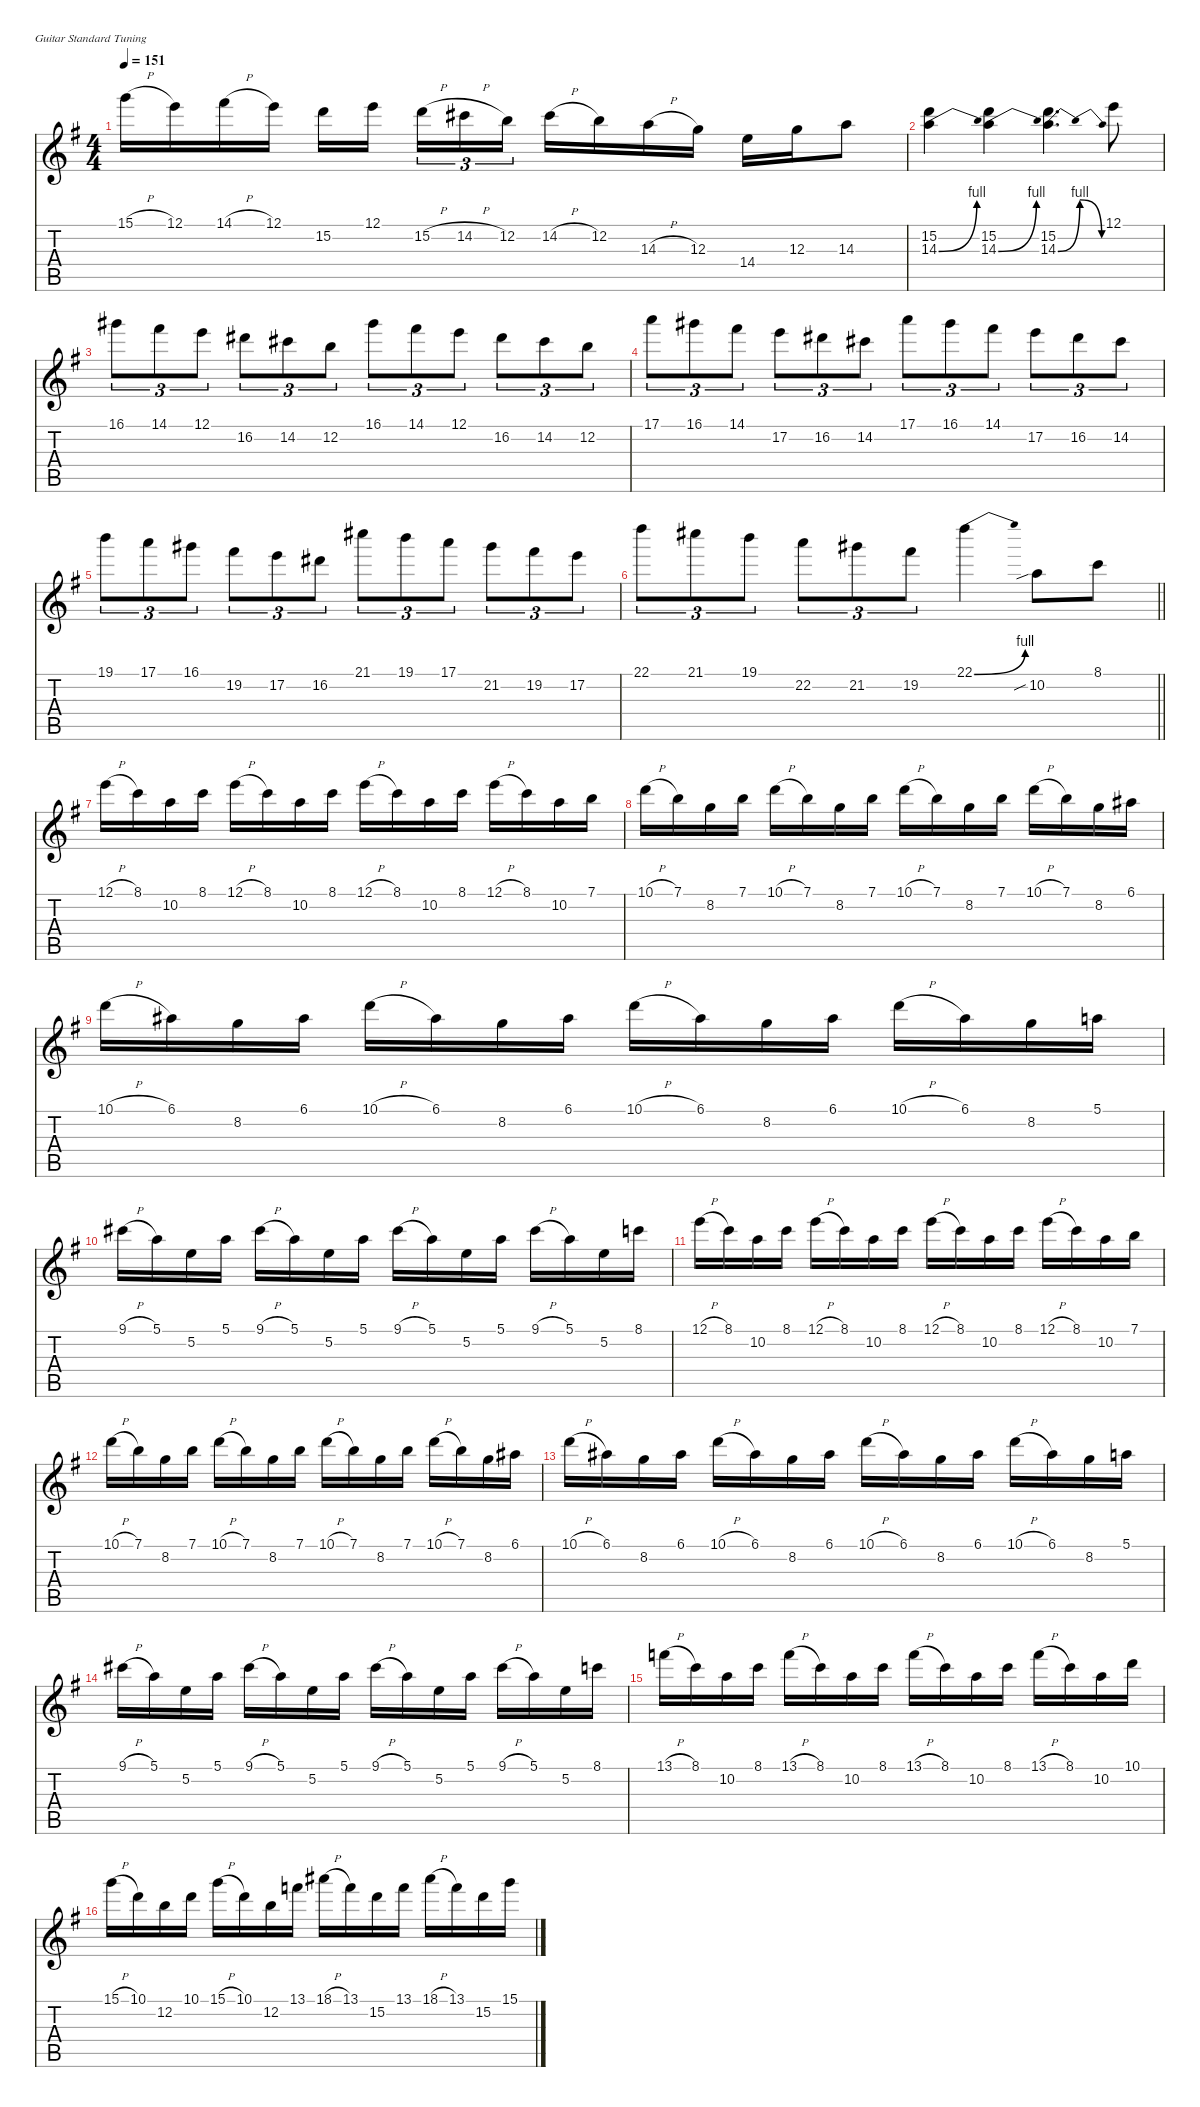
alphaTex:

\defaultSystemsLayout 4
\hideDynamics
\bracketExtendMode nobrackets
\singleTrackTrackNamePolicy hidden
\multiTrackTrackNamePolicy hidden
\otherSystemsTrackNameOrientation horizontal
\track ("Kirk Hammet" "dist.guit.") {defaultSystemsLayout 16 instrument distortionguitar}
\staff {score tabs}
\tuning (E4 B3 G3 D3 A2 E2)
\ts (4 4)
\tempo 151
\clef g2
\ks eminor
15.1{h acc forcenatural}.16{dy ff beam Down} 12.1{acc forcenatural}.16{beam Down} 14.1{h acc #}.16{beam Down} 12.1{acc forcenatural}.16{beam Down} 15.2{acc forcenatural}.16{beam Down} 12.1{acc forcenatural}.16{beam Down} 15.2{h acc forcenatural}.16{tu (3 2) beam Down} 14.2{h acc #}.16{tu (3 2) beam Down} 12.2{acc forcenatural}.16{tu (3 2) beam Down} 14.2{h acc #}.16{beam Down} 12.2{acc forcenatural}.16{beam Down} 14.3{h acc forcenatural}.16{beam Down} 12.3{acc forcenatural}.16{beam Down} 14.4{acc forcenatural}.16{beam Down} 12.3{acc forcenatural}.16{beam Down} 14.3{acc forcenatural}.8{beam Down} |
(15.2{acc forcenatural} 14.3{be (bend 0 0 15 4) acc forcenatural}).4{beam Down} (15.2{acc forcenatural} 14.3{be (bend 0 0 15 4) acc forcenatural}).4{beam Down} (15.2{acc forcenatural} 14.3{be (bendrelease 0 0 15 4 51 4 60 0) acc forcenatural}).4{d beam Down} 12.1{acc forcenatural}.8{beam Down} |
16.1{acc #}.8{tu (3 2) beam Down} 14.1{acc #}.8{tu (3 2) beam Down} 12.1{acc forcenatural}.8{tu (3 2) beam Down} 16.2{acc #}.8{tu (3 2) beam Down} 14.2{acc #}.8{tu (3 2) beam Down} 12.2{acc forcenatural}.8{tu (3 2) beam Down} 16.1{acc #}.8{tu (3 2) beam Down} 14.1{acc #}.8{tu (3 2) beam Down} 12.1{acc forcenatural}.8{tu (3 2) beam Down} 16.2{acc #}.8{tu (3 2) beam Down} 14.2{acc #}.8{tu (3 2) beam Down} 12.2{acc forcenatural}.8{tu (3 2) beam Down} |
17.1{acc forcenatural}.8{tu (3 2) beam Down} 16.1{acc #}.8{tu (3 2) beam Down} 14.1{acc #}.8{tu (3 2) beam Down} 17.2{acc forcenatural}.8{tu (3 2) beam Down} 16.2{acc #}.8{tu (3 2) beam Down} 14.2{acc #}.8{tu (3 2) beam Down} 17.1{acc forcenatural}.8{tu (3 2) beam Down} 16.1{acc #}.8{tu (3 2) beam Down} 14.1{acc #}.8{tu (3 2) beam Down} 17.2{acc forcenatural}.8{tu (3 2) beam Down} 16.2{acc #}.8{tu (3 2) beam Down} 14.2{acc #}.8{tu (3 2) beam Down} |
19.1{acc forcenatural}.8{tu (3 2) beam Down} 17.1{acc forcenatural}.8{tu (3 2) beam Down} 16.1{acc #}.8{tu (3 2) beam Down} 19.2{acc #}.8{tu (3 2) beam Down} 17.2{acc forcenatural}.8{tu (3 2) beam Down} 16.2{acc #}.8{tu (3 2) beam Down} 21.1{acc #}.8{tu (3 2) beam Down} 19.1{acc forcenatural}.8{tu (3 2) beam Down} 17.1{acc forcenatural}.8{tu (3 2) beam Down} 21.2{acc #}.8{tu (3 2) beam Down} 19.2{acc #}.8{tu (3 2) beam Down} 17.2{acc forcenatural}.8{tu (3 2) beam Down} |
\barLineRight lightlight
22.1{acc forcenatural}.8{tu (3 2) beam Down} 21.1{acc #}.8{tu (3 2) beam Down} 19.1{acc forcenatural}.8{tu (3 2) beam Down} 22.2{acc forcenatural}.8{tu (3 2) beam Down} 21.2{acc #}.8{tu (3 2) beam Down} 19.2{acc #}.8{tu (3 2) beam Down} 22.1{be (bend 0 0 15 4) acc forcenatural}.4{beam Down} 10.2{sib acc forcenatural}.8{beam Down} 8.1{acc forcenatural}.8{beam Down} |
12.1{h acc forcenatural}.16{dy f beam Down} 8.1{acc forcenatural}.16{beam Down} 10.2{acc forcenatural}.16{beam Down} 8.1{acc forcenatural}.16{beam Down} 12.1{h acc forcenatural}.16{beam Down} 8.1{acc forcenatural}.16{beam Down} 10.2{acc forcenatural}.16{beam Down} 8.1{acc forcenatural}.16{beam Down} 12.1{h acc forcenatural}.16{beam Down} 8.1{acc forcenatural}.16{beam Down} 10.2{acc forcenatural}.16{beam Down} 8.1{acc forcenatural}.16{beam Down} 12.1{h acc forcenatural}.16{beam Down} 8.1{acc forcenatural}.16{beam Down} 10.2{acc forcenatural}.16{beam Down} 7.1{acc forcenatural}.16{beam Down} |
10.1{h acc forcenatural}.16{beam Down} 7.1{acc forcenatural}.16{beam Down} 8.2{acc forcenatural}.16{beam Down} 7.1{acc forcenatural}.16{beam Down} 10.1{h acc forcenatural}.16{beam Down} 7.1{acc forcenatural}.16{beam Down} 8.2{acc forcenatural}.16{beam Down} 7.1{acc forcenatural}.16{beam Down} 10.1{h acc forcenatural}.16{beam Down} 7.1{acc forcenatural}.16{beam Down} 8.2{acc forcenatural}.16{beam Down} 7.1{acc forcenatural}.16{beam Down} 10.1{h acc forcenatural}.16{beam Down} 7.1{acc forcenatural}.16{beam Down} 8.2{acc forcenatural}.16{beam Down} 6.1{acc #}.16{beam Down} |
10.1{h acc forcenatural}.16{beam Down} 6.1{acc #}.16{beam Down} 8.2{acc forcenatural}.16{beam Down} 6.1{acc #}.16{beam Down} 10.1{h acc forcenatural}.16{beam Down} 6.1{acc #}.16{beam Down} 8.2{acc forcenatural}.16{beam Down} 6.1{acc #}.16{beam Down} 10.1{h acc forcenatural}.16{beam Down} 6.1{acc #}.16{beam Down} 8.2{acc forcenatural}.16{beam Down} 6.1{acc #}.16{beam Down} 10.1{h acc forcenatural}.16{beam Down} 6.1{acc #}.16{beam Down} 8.2{acc forcenatural}.16{beam Down} 5.1{acc forcenatural}.16{beam Down} |
9.1{h acc #}.16{beam Down} 5.1{acc forcenatural}.16{beam Down} 5.2{acc forcenatural}.16{beam Down} 5.1{acc forcenatural}.16{beam Down} 9.1{h acc #}.16{beam Down} 5.1{acc forcenatural}.16{beam Down} 5.2{acc forcenatural}.16{beam Down} 5.1{acc forcenatural}.16{beam Down} 9.1{h acc #}.16{beam Down} 5.1{acc forcenatural}.16{beam Down} 5.2{acc forcenatural}.16{beam Down} 5.1{acc forcenatural}.16{beam Down} 9.1{h acc #}.16{beam Down} 5.1{acc forcenatural}.16{beam Down} 5.2{acc forcenatural}.16{beam Down} 8.1{acc forcenatural}.16{beam Down} |
12.1{h acc forcenatural}.16{beam Down} 8.1{acc forcenatural}.16{beam Down} 10.2{acc forcenatural}.16{beam Down} 8.1{acc forcenatural}.16{beam Down} 12.1{h acc forcenatural}.16{beam Down} 8.1{acc forcenatural}.16{beam Down} 10.2{acc forcenatural}.16{beam Down} 8.1{acc forcenatural}.16{beam Down} 12.1{h acc forcenatural}.16{beam Down} 8.1{acc forcenatural}.16{beam Down} 10.2{acc forcenatural}.16{beam Down} 8.1{acc forcenatural}.16{beam Down} 12.1{h acc forcenatural}.16{beam Down} 8.1{acc forcenatural}.16{beam Down} 10.2{acc forcenatural}.16{beam Down} 7.1{acc forcenatural}.16{beam Down} |
10.1{h acc forcenatural}.16{beam Down} 7.1{acc forcenatural}.16{beam Down} 8.2{acc forcenatural}.16{beam Down} 7.1{acc forcenatural}.16{beam Down} 10.1{h acc forcenatural}.16{beam Down} 7.1{acc forcenatural}.16{beam Down} 8.2{acc forcenatural}.16{beam Down} 7.1{acc forcenatural}.16{beam Down} 10.1{h acc forcenatural}.16{beam Down} 7.1{acc forcenatural}.16{beam Down} 8.2{acc forcenatural}.16{beam Down} 7.1{acc forcenatural}.16{beam Down} 10.1{h acc forcenatural}.16{beam Down} 7.1{acc forcenatural}.16{beam Down} 8.2{acc forcenatural}.16{beam Down} 6.1{acc #}.16{beam Down} |
10.1{h acc forcenatural}.16{beam Down} 6.1{acc #}.16{beam Down} 8.2{acc forcenatural}.16{beam Down} 6.1{acc #}.16{beam Down} 10.1{h acc forcenatural}.16{beam Down} 6.1{acc #}.16{beam Down} 8.2{acc forcenatural}.16{beam Down} 6.1{acc #}.16{beam Down} 10.1{h acc forcenatural}.16{beam Down} 6.1{acc #}.16{beam Down} 8.2{acc forcenatural}.16{beam Down} 6.1{acc #}.16{beam Down} 10.1{h acc forcenatural}.16{beam Down} 6.1{acc #}.16{beam Down} 8.2{acc forcenatural}.16{beam Down} 5.1{acc forcenatural}.16{beam Down} |
9.1{h acc #}.16{beam Down} 5.1{acc forcenatural}.16{beam Down} 5.2{acc forcenatural}.16{beam Down} 5.1{acc forcenatural}.16{beam Down} 9.1{h acc #}.16{beam Down} 5.1{acc forcenatural}.16{beam Down} 5.2{acc forcenatural}.16{beam Down} 5.1{acc forcenatural}.16{beam Down} 9.1{h acc #}.16{beam Down} 5.1{acc forcenatural}.16{beam Down} 5.2{acc forcenatural}.16{beam Down} 5.1{acc forcenatural}.16{beam Down} 9.1{h acc #}.16{beam Down} 5.1{acc forcenatural}.16{beam Down} 5.2{acc forcenatural}.16{beam Down} 8.1{acc forcenatural}.16{beam Down} |
13.1{h acc forcenatural}.16{beam Down} 8.1{acc forcenatural}.16{beam Down} 10.2{acc forcenatural}.16{beam Down} 8.1{acc forcenatural}.16{beam Down} 13.1{h acc forcenatural}.16{beam Down} 8.1{acc forcenatural}.16{beam Down} 10.2{acc forcenatural}.16{beam Down} 8.1{acc forcenatural}.16{beam Down} 13.1{h acc forcenatural}.16{beam Down} 8.1{acc forcenatural}.16{beam Down} 10.2{acc forcenatural}.16{beam Down} 8.1{acc forcenatural}.16{beam Down} 13.1{h acc forcenatural}.16{beam Down} 8.1{acc forcenatural}.16{beam Down} 10.2{acc forcenatural}.16{beam Down} 10.1{acc forcenatural}.16{beam Down} |
15.1{h acc forcenatural}.16{beam Down} 10.1{acc forcenatural}.16{beam Down} 12.2{acc forcenatural}.16{beam Down} 10.1{acc forcenatural}.16{beam Down} 15.1{h acc forcenatural}.16{beam Down} 10.1{acc forcenatural}.16{beam Down} 12.2{acc forcenatural}.16{beam Down} 13.1{acc forcenatural}.16{beam Down} 18.1{h acc #}.16{beam Down} 13.1{acc forcenatural}.16{beam Down} 15.2{acc forcenatural}.16{beam Down} 13.1{acc forcenatural}.16{beam Down} 18.1{h acc #}.16{beam Down} 13.1{acc forcenatural}.16{beam Down} 15.2{acc forcenatural}.16{beam Down} 15.1{acc forcenatural}.16{beam Down}
